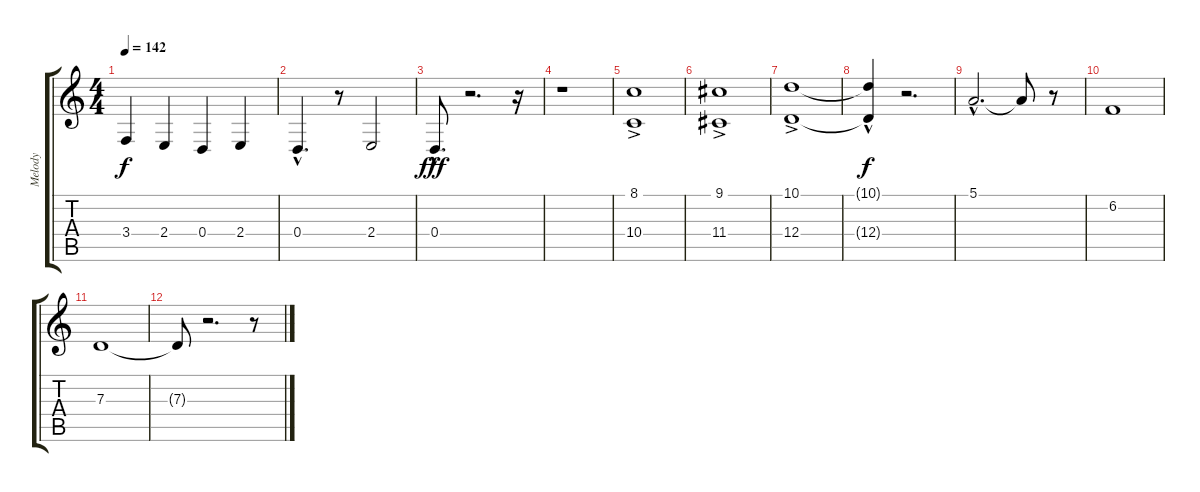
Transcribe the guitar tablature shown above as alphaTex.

\track ("Melody" "Melody") {instrument lead8bassandlead}
\staff {score tabs}
\tuning (E4 B3 G3 D3 A2 E2) {hide}
\ts (4 4)
\tempo 142
\clef g2
\ks c
3.4.4{dy f} 2.4.4 0.4.4 2.4.4 |
0.4{hac}.4{d} r.8 2.4.2 |
0.4{hac}.8{d dy fff} r.2{d} r.16 |
r.1 |
(8.1{ac} 10.4{ac}).1 |
(9.1{ac} 11.4{ac}).1 |
(10.1{ac} 12.4{ac}).1 |
(10.1{hac t} 12.4{t}).4{dy f} r.2{d} |
5.1{hac}.2{d} 5.1{t}.8 r.8 |
6.2.1 |
7.3.1 |
7.3{t}.8 r.2{d} r.8
